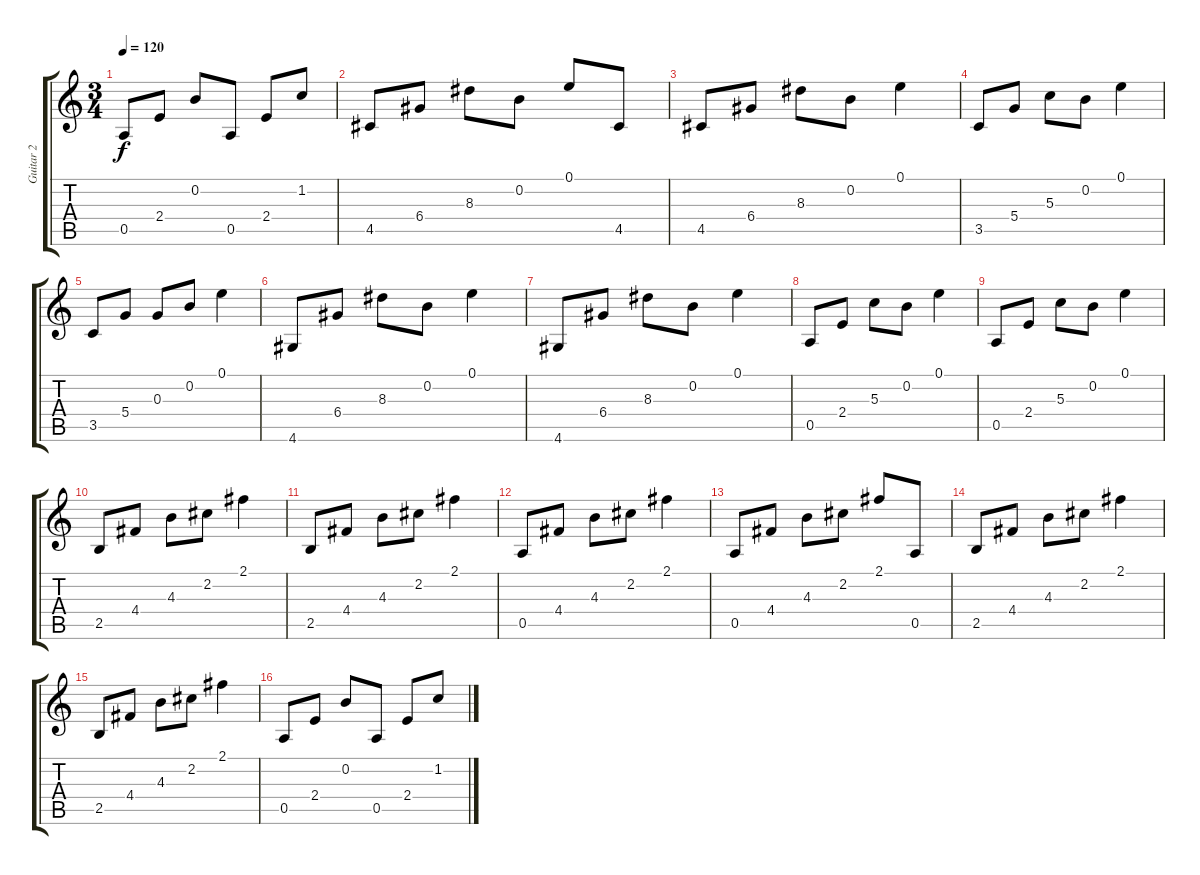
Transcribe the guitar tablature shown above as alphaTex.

\track ("Guitar 2" "Guitar 2") {instrument acousticguitarsteel}
\staff {score tabs}
\tuning (E4 B3 G3 D3 A2 E2) {hide}
\ts (3 4)
\tempo 120
\clef g2
\ks c
0.5.8{dy f} 2.4.8 0.2.8 0.5.8 2.4.8 1.2.8 |
4.5.8{volume 14} 6.4.8 8.3.8 0.2.8 0.1.8 4.5.8 |
4.5.8 6.4.8 8.3.8 0.2.8 0.1.4 |
3.5.8{volume 12} 5.4.8 5.3.8 0.2.8 0.1.4 |
3.5.8 5.4.8 0.3.8 0.2.8 0.1.4 |
4.6.8{volume 10} 6.4.8 8.3.8 0.2.8 0.1.4 |
4.6.8 6.4.8 8.3.8 0.2.8 0.1.4 |
0.5.8{volume 8} 2.4.8 5.3.8 0.2.8 0.1.4 |
0.5.8 2.4.8 5.3.8 0.2.8 0.1.4 |
2.5.8{volume 6} 4.4.8 4.3.8 2.2.8 2.1.4 |
2.5.8 4.4.8 4.3.8 2.2.8 2.1.4 |
0.5.8{volume 4} 4.4.8 4.3.8 2.2.8 2.1.4 |
0.5.8 4.4.8 4.3.8 2.2.8 2.1.8 0.5.8 |
2.5.8{volume 2} 4.4.8 4.3.8 2.2.8 2.1.4 |
2.5.8 4.4.8 4.3.8 2.2.8 2.1.4 |
0.5.8{volume 0} 2.4.8 0.2.8 0.5.8 2.4.8 1.2.8
